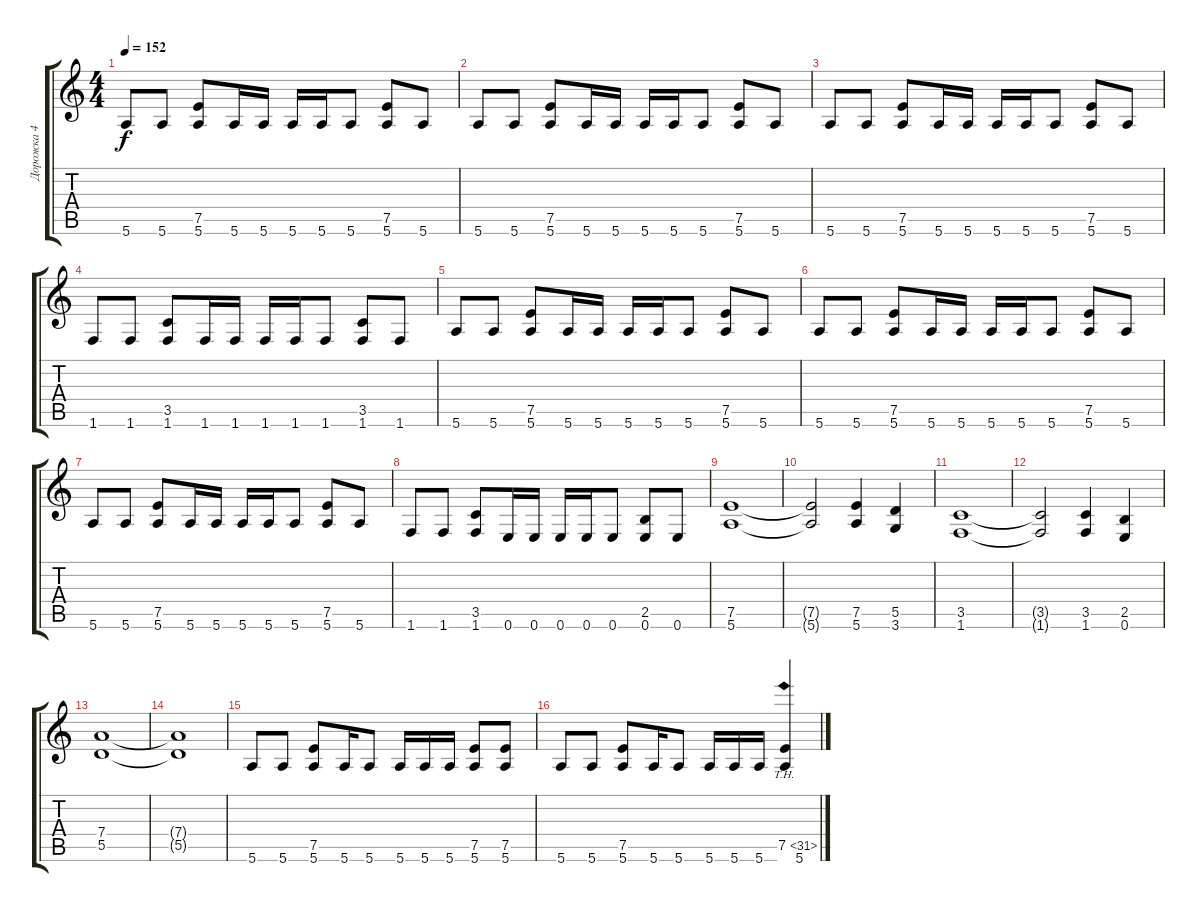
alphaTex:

\track ("Дорожка 4" "Дорожка 4") {instrument distortionguitar}
\staff {score tabs}
\tuning (E4 B3 G3 D3 A2 E2) {hide}
\ts (4 4)
\tempo 152
\clef g2
\ks c
5.6.8{dy f} 5.6.8 (7.5 5.6).8 5.6.16 5.6.16 5.6.16 5.6.16 5.6.8 (7.5 5.6).8 5.6.8 |
5.6.8 5.6.8 (7.5 5.6).8 5.6.16 5.6.16 5.6.16 5.6.16 5.6.8 (7.5 5.6).8 5.6.8 |
5.6.8 5.6.8 (7.5 5.6).8 5.6.16 5.6.16 5.6.16 5.6.16 5.6.8 (7.5 5.6).8 5.6.8 |
1.6.8 1.6.8 (3.5 1.6).8 1.6.16 1.6.16 1.6.16 1.6.16 1.6.8 (3.5 1.6).8 1.6.8 |
5.6.8 5.6.8 (7.5 5.6).8 5.6.16 5.6.16 5.6.16 5.6.16 5.6.8 (7.5 5.6).8 5.6.8 |
5.6.8 5.6.8 (7.5 5.6).8 5.6.16 5.6.16 5.6.16 5.6.16 5.6.8 (7.5 5.6).8 5.6.8 |
5.6.8 5.6.8 (7.5 5.6).8 5.6.16 5.6.16 5.6.16 5.6.16 5.6.8 (7.5 5.6).8 5.6.8 |
1.6.8 1.6.8 (3.5 1.6).8 0.6.16 0.6.16 0.6.16 0.6.16 0.6.8 (2.5 0.6).8 0.6.8 |
(7.5 5.6).1 |
(7.5{t} 5.6{t}).2 (7.5 5.6).4 (5.5 3.6).4 |
(3.5 1.6).1 |
(3.5{t} 1.6{t}).2 (3.5 1.6).4 (2.5 0.6).4 |
(7.4 5.5).1 |
(7.4{t} 5.5{t}).1 |
5.6.8 5.6.8 (7.5 5.6).8 5.6.16 5.6.8 5.6.16 5.6.16 5.6.16 (7.5 5.6).8 (7.5 5.6).8 |
5.6.8 5.6.8 (7.5 5.6).8 5.6.16 5.6.8 5.6.16 5.6.16 5.6.16 (7.5{th 24} 5.6).4
